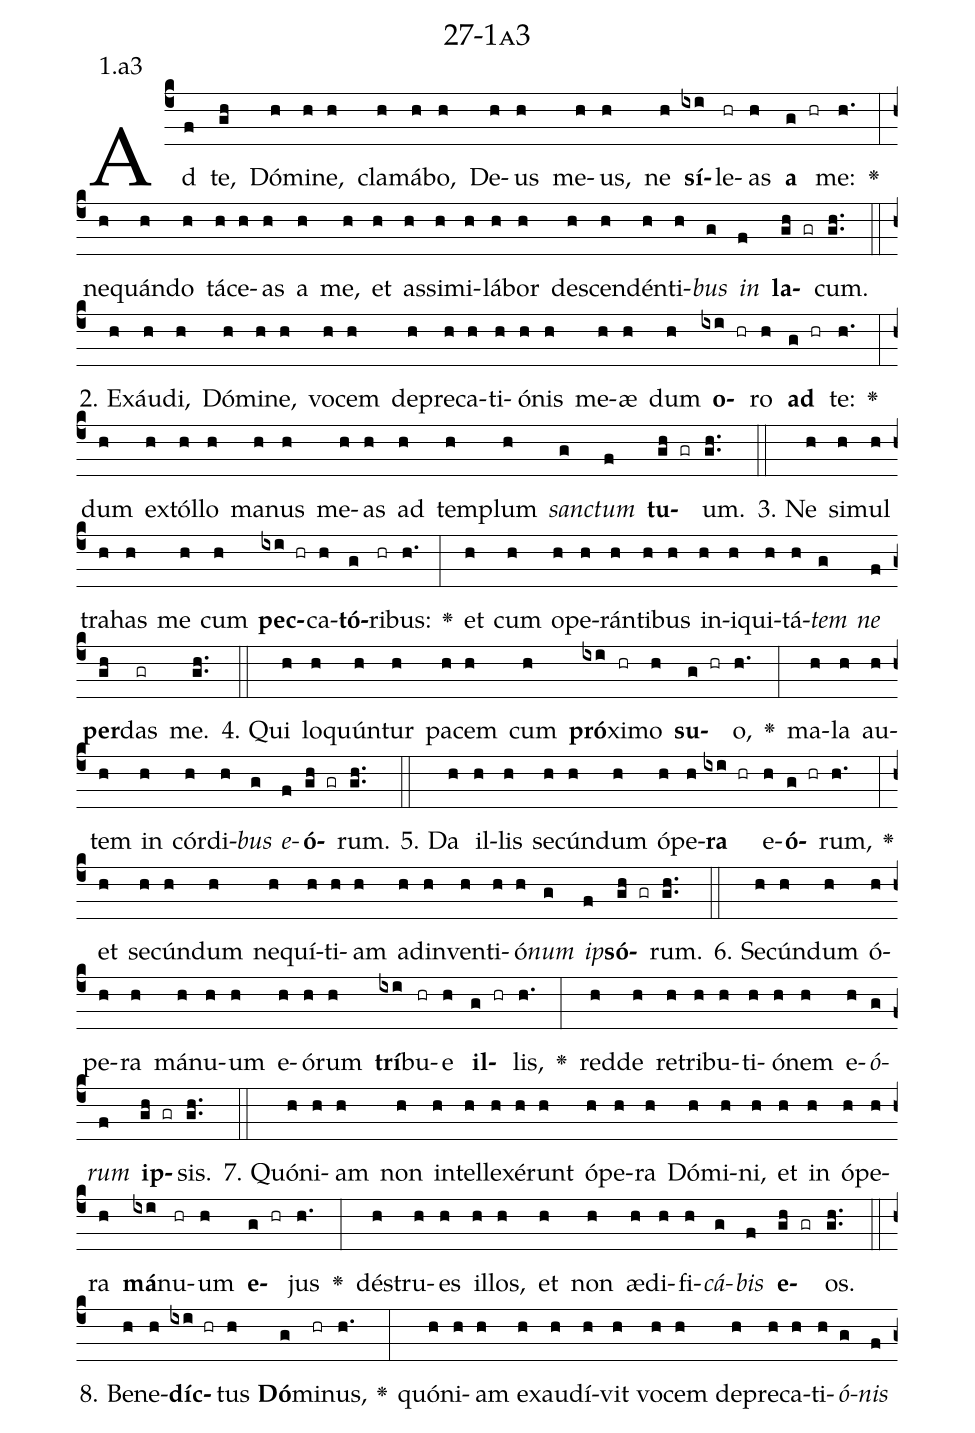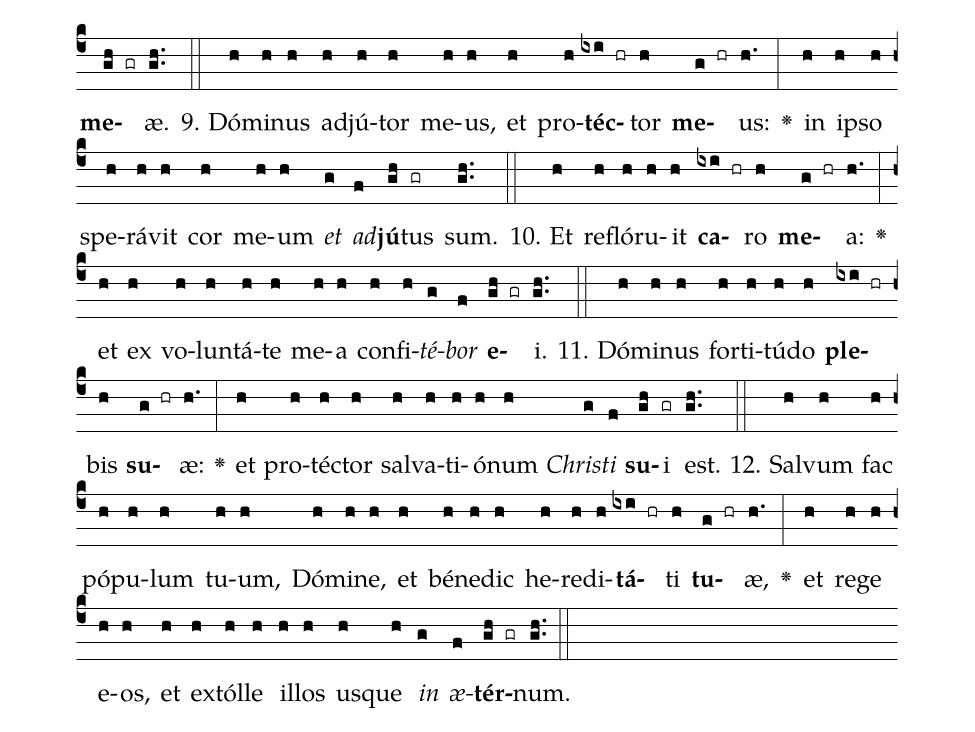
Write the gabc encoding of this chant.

name: 27-1a3;
annotation: 1.a3;
%%
(c4)Ad(f) te,(gh) Dó(h)mi(h)ne,(h) cla(h)má(h)bo,(h) De(h)us(h) me(h)us,(h) ne(h) <b>sí</b>(ixi)le(hr)as(h) <b>a</b>(g hr) me:(h.) <v>\greheightstar</v>(:) ne(h)quán(h)do(h) tá(h)ce(h)as(h) a(h) me,(h) et(h) as(h)si(h)mi(h)lá(h)bor(h) de(h)scen(h)dén(h)ti(h)<i>bus</i>(g) <i>in</i>(f) <b>la</b>(gh gr)cum.(gh..) (::)
2. Ex(h)áu(h)di,(h) Dó(h)mi(h)ne,(h) vo(h)cem(h) de(h)pre(h)ca(h)ti(h)ó(h)nis(h) me(h)æ(h) dum(h) <b>o</b>(ixi hr)ro(h) <b>ad</b>(g hr) te:(h.) <v>\greheightstar</v>(:) dum(h) ex(h)tól(h)lo(h) ma(h)nus(h) me(h)as(h) ad(h) tem(h)plum(h) <i>sanc</i>(g)<i>tum</i>(f) <b>tu</b>(gh gr)um.(gh..) (::)
3. Ne(h) si(h)mul(h) tra(h)has(h) me(h) cum(h) <b>pec</b>(ixi hr)ca(h)<b>tó</b>(g)ri(hr)bus:(h.) <v>\greheightstar</v>(:) et(h) cum(h) o(h)pe(h)rán(h)ti(h)bus(h) in(h)i(h)qui(h)tá(h)<i>tem</i>(g) <i>ne</i>(f) <b>per</b>(gh)das(gr) me.(gh..) (::)
4. Qui(h) lo(h)quún(h)tur(h) pa(h)cem(h) cum(h) <b>pró</b>(ixi)xi(hr)mo(h) <b>su</b>(g hr)o,(h.) <v>\greheightstar</v>(:) ma(h)la(h) au(h)tem(h) in(h) cór(h)di(h)<i>bus</i>(g) <i>e</i>(f)<b>ó</b>(gh gr)rum.(gh..) (::)
5. Da(h) il(h)lis(h) se(h)cún(h)dum(h) ó(h)pe(h)<b>ra</b>(ixi hr) e(h)<b>ó</b>(g hr)rum,(h.) <v>\greheightstar</v>(:) et(h) se(h)cún(h)dum(h) ne(h)quí(h)ti(h)am(h) ad(h)in(h)ven(h)ti(h)ó(h)<i>num</i>(g) <i>ip</i>(f)<b>só</b>(gh gr)rum.(gh..) (::)
6. Se(h)cún(h)dum(h) ó(h)pe(h)ra(h) má(h)nu(h)um(h) e(h)ó(h)rum(h) <b>trí</b>(ixi)bu(hr)e(h) <b>il</b>(g hr)lis,(h.) <v>\greheightstar</v>(:) red(h)de(h) re(h)tri(h)bu(h)ti(h)ó(h)nem(h) e(h)<i>ó</i>(g)<i>rum</i>(f) <b>ip</b>(gh gr)sis.(gh..) (::)
7. Quón(h)i(h)am(h) non(h) in(h)tel(h)le(h)xé(h)runt(h) ó(h)pe(h)ra(h) Dó(h)mi(h)ni,(h) et(h) in(h) ó(h)pe(h)ra(h) <b>má</b>(ixi)nu(hr)um(h) <b>e</b>(g hr)jus(h.) <v>\greheightstar</v>(:) dé(h)stru(h)es(h) il(h)los,(h) et(h) non(h) æ(h)di(h)fi(h)<i>cá</i>(g)<i>bis</i>(f) <b>e</b>(gh gr)os.(gh..) (::)
8. Be(h)ne(h)<b>díc</b>(ixi hr)tus(h) <b>Dó</b>(g)mi(hr)nus,(h.) <v>\greheightstar</v>(:) quón(h)i(h)am(h) ex(h)au(h)dí(h)vit(h) vo(h)cem(h) de(h)pre(h)ca(h)ti(h)<i>ó</i>(g)<i>nis</i>(f) <b>me</b>(gh gr)æ.(gh..) (::)
9. Dó(h)mi(h)nus(h) ad(h)jú(h)tor(h) me(h)us,(h) et(h) pro(h)<b>téc</b>(ixi hr)tor(h) <b>me</b>(g hr)us:(h.) <v>\greheightstar</v>(:) in(h) ip(h)so(h) spe(h)rá(h)vit(h) cor(h) me(h)um(h) <i>et</i>(g) <i>ad</i>(f)<b>jú</b>(gh)tus(gr) sum.(gh..) (::)
10. Et(h) re(h)fló(h)ru(h)it(h) <b>ca</b>(ixi hr)ro(h) <b>me</b>(g hr)a:(h.) <v>\greheightstar</v>(:) et(h) ex(h) vo(h)lun(h)tá(h)te(h) me(h)a(h) con(h)fi(h)<i>té</i>(g)<i>bor</i>(f) <b>e</b>(gh gr)i.(gh..) (::)
11. Dó(h)mi(h)nus(h) for(h)ti(h)tú(h)do(h) <b>ple</b>(ixi hr)bis(h) <b>su</b>(g hr)æ:(h.) <v>\greheightstar</v>(:) et(h) pro(h)téc(h)tor(h) sal(h)va(h)ti(h)ó(h)num(h) <i>Chris</i>(g)<i>ti</i>(f) <b>su</b>(gh)i(gr) est.(gh..) (::)
12. Sal(h)vum(h) fac(h) pó(h)pu(h)lum(h) tu(h)um,(h) Dó(h)mi(h)ne,(h) et(h) bé(h)ne(h)dic(h) he(h)re(h)di(h)<b>tá</b>(ixi hr)ti(h) <b>tu</b>(g hr)æ,(h.) <v>\greheightstar</v>(:) et(h) re(h)ge(h) e(h)os,(h) et(h) ex(h)tól(h)le(h) il(h)los(h) us(h)que(h) <i>in</i>(g) <i>æ</i>(f)<b>tér</b>(gh gr)num.(gh..) (::)
